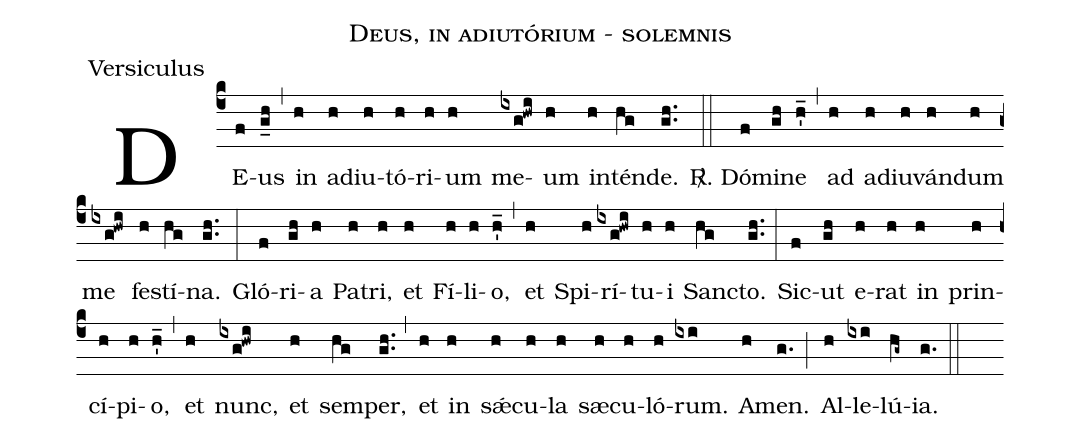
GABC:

name:Deus, in adiutórium - solemnis;
office-part:Versiculus;
%%
(c4) DE(f)us(g_h) (,) in(h) ad(h)iu(h)tó(h)ri(h)um(h) me(ixg!hwi)um(h) in(h)tén(hg)de.(gh..) (::)

<sp>R/</sp>. D{ó}(f)mi(gh)ne(h'_) (,) ad(h) ad(h)iu(h)ván(h)dum(h) me(ixg!hwi) fe(h)stí(hg)na.(gh..) (:)
Gló(f)ri(gh)a(h) Pa(h)tri,(h) et(h) Fí(h)li(h)o,(h'_) (,) et(h) Spi(h)rí(ixg!hwi)tu(h)i(h) San(hg)cto.(gh..) (:)
Sic(f)ut(gh) e(h)rat(h) in(h) prin(h)cí(h)pi(h)o,(h'_) (,) et(h) nunc,(ixg!hwi) et(h) sem(hg)per,(gh..) (,) et(h) in(h) s<sp>'ae</sp>(h)cu(h)la(h) sæ(h)cu(h)ló(h)rum.(ixi) A(h)men.(g.) (;) Al(h)le(ixi)lú(hg~)ia.(g.) (::)
